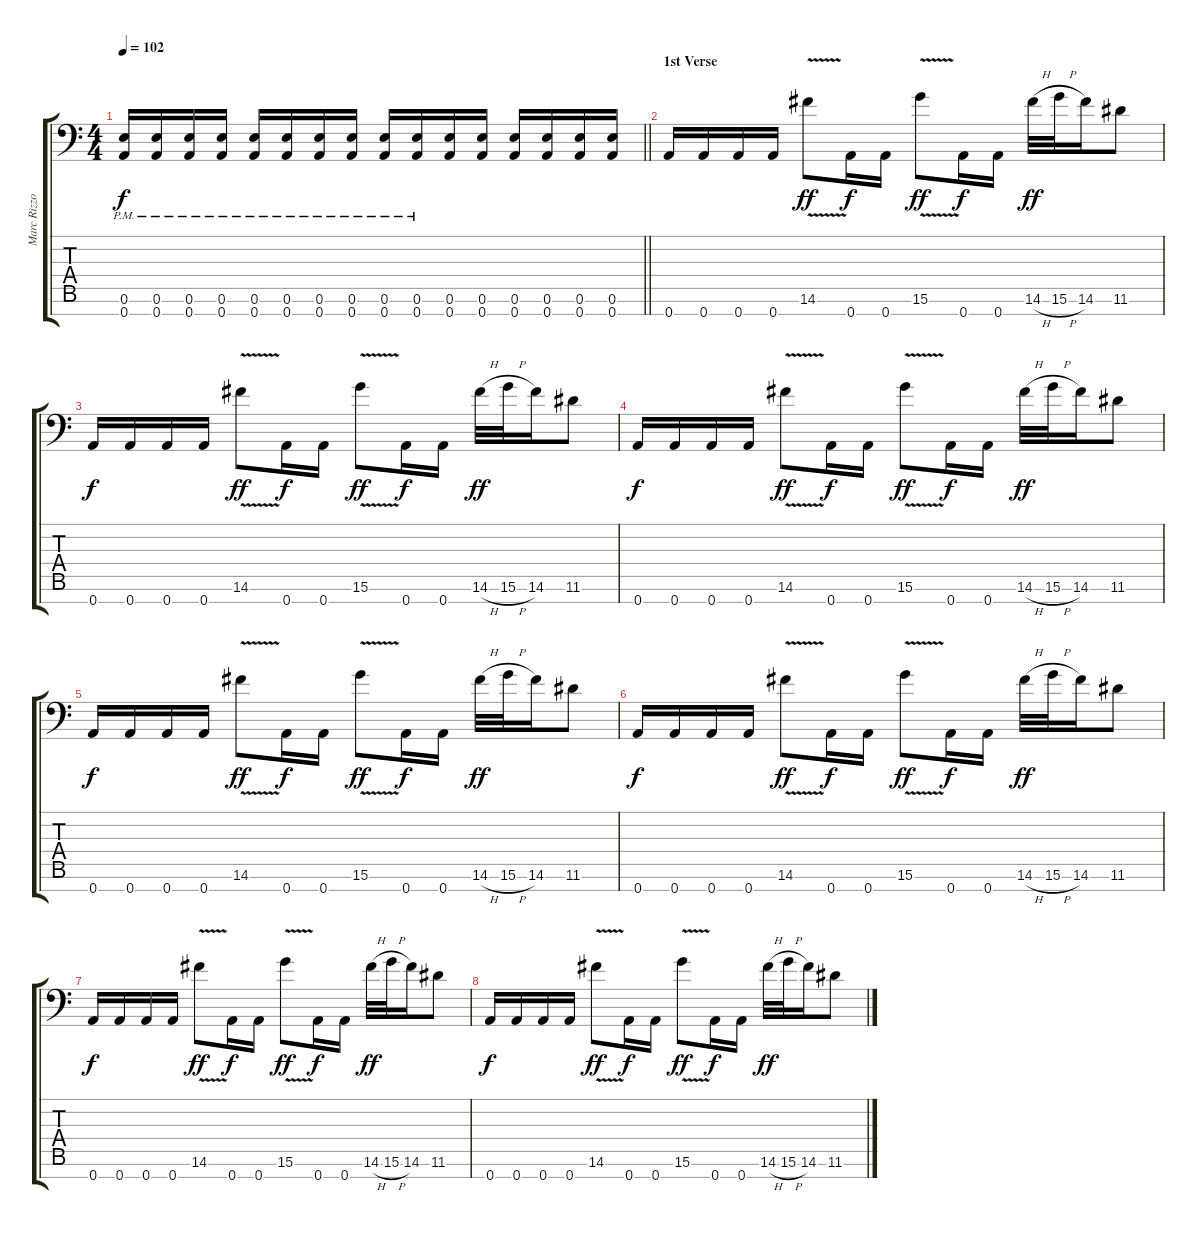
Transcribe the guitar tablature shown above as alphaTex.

\track ("Marc Rizzo " "Marc Rizzo") {instrument overdrivenguitar}
\staff {score tabs}
\tuning (E4 B3 G3 D3 A2 E2 A1) {hide}
\ts (4 4)
\tempo 102
\clef f4
\barLineRight lightlight
\ks c
(0.6{pm} 0.7{pm}).16{dy f} (0.6{pm} 0.7{pm}).16 (0.6{pm} 0.7{pm}).16 (0.6{pm} 0.7{pm}).16 (0.6{pm} 0.7{pm}).16 (0.6{pm} 0.7{pm}).16 (0.6{pm} 0.7{pm}).16 (0.6{pm} 0.7{pm}).16 (0.6{pm} 0.7{pm}).16 (0.6{pm} 0.7{pm}).16 (0.6 0.7).16 (0.6 0.7).16 (0.6 0.7).16 (0.6 0.7).16 (0.6 0.7).16 (0.6 0.7).16 |
\section ("" "1st Verse")
0.7.16 0.7.16 0.7.16 0.7.16 14.6{v}.8{dy ff} 0.7.16{dy f} 0.7.16 15.6{v}.8{dy ff} 0.7.16{dy f} 0.7.16 14.6{h}.32{dy ff} 15.6{h}.32 14.6.16 11.6.8 |
0.7.16{dy f} 0.7.16 0.7.16 0.7.16 14.6{v}.8{dy ff} 0.7.16{dy f} 0.7.16 15.6{v}.8{dy ff} 0.7.16{dy f} 0.7.16 14.6{h}.32{dy ff} 15.6{h}.32 14.6.16 11.6.8 |
0.7.16{dy f} 0.7.16 0.7.16 0.7.16 14.6{v}.8{dy ff} 0.7.16{dy f} 0.7.16 15.6{v}.8{dy ff} 0.7.16{dy f} 0.7.16 14.6{h}.32{dy ff} 15.6{h}.32 14.6.16 11.6.8 |
0.7.16{dy f} 0.7.16 0.7.16 0.7.16 14.6{v}.8{dy ff} 0.7.16{dy f} 0.7.16 15.6{v}.8{dy ff} 0.7.16{dy f} 0.7.16 14.6{h}.32{dy ff} 15.6{h}.32 14.6.16 11.6.8 |
0.7.16{dy f} 0.7.16 0.7.16 0.7.16 14.6{v}.8{dy ff} 0.7.16{dy f} 0.7.16 15.6{v}.8{dy ff} 0.7.16{dy f} 0.7.16 14.6{h}.32{dy ff} 15.6{h}.32 14.6.16 11.6.8 |
0.7.16{dy f} 0.7.16 0.7.16 0.7.16 14.6{v}.8{dy ff} 0.7.16{dy f} 0.7.16 15.6{v}.8{dy ff} 0.7.16{dy f} 0.7.16 14.6{h}.32{dy ff} 15.6{h}.32 14.6.16 11.6.8 |
0.7.16{dy f} 0.7.16 0.7.16 0.7.16 14.6{v}.8{dy ff} 0.7.16{dy f} 0.7.16 15.6{v}.8{dy ff} 0.7.16{dy f} 0.7.16 14.6{h}.32{dy ff} 15.6{h}.32 14.6.16 11.6.8
